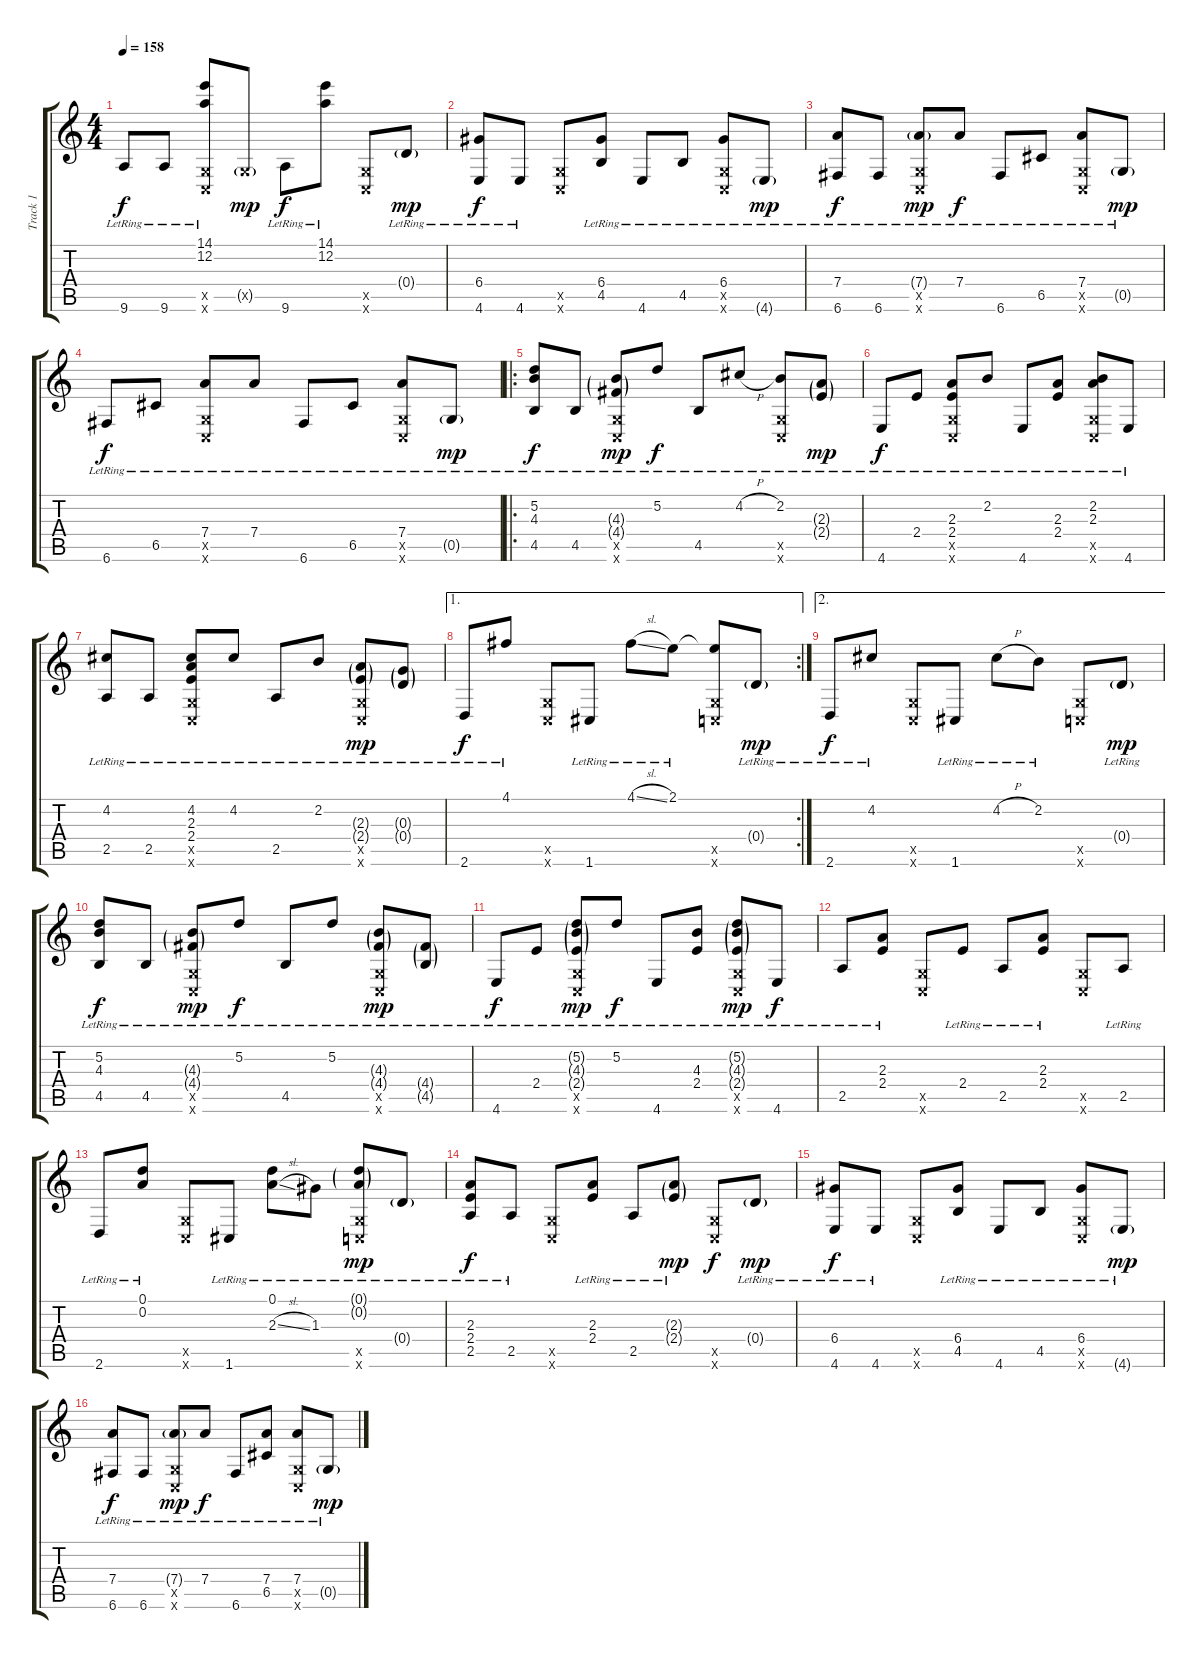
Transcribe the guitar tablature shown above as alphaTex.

\track ("Track 1" "Track 1") {instrument acousticguitarsteel}
\staff {score tabs}
\tuning (D4 A3 G3 D3 G2 C2) {hide}
\ts (4 4)
\tempo 158
\clef g2
\ks c
9.6{lr}.8{dy f} 9.6{lr}.8 (14.1{lr} 12.2{lr} 0.5{x} 0.6{x}).8 0.5{g x}.8{dy mp} 9.6{lr}.8{dy f} (14.1{lr} 12.2{lr}).8 (0.5{x} 0.6{x}).8 0.4{g lr}.8{dy mp} |
(6.4{lr} 4.6{lr}).8{dy f} 4.6{lr}.8 (0.5{x} 0.6{x}).8 (6.4{lr} 4.5{lr}).8 4.6{lr}.8 4.5{lr}.8 (6.4{lr} 0.5{x} 0.6{x}).8 4.6{g lr}.8{dy mp} |
(7.4{lr} 6.6{lr}).8{dy f} 6.6{lr}.8 (7.4{g lr} 0.5{x} 0.6{x}).8{dy mp} 7.4{lr}.8{dy f} 6.6{lr}.8 6.5{lr}.8 (7.4{lr} 0.5{x} 0.6{x}).8 0.5{g lr}.8{dy mp} |
6.6{lr}.8{dy f} 6.5{lr}.8 (7.4{lr} 0.5{x} 0.6{x}).8 7.4{lr}.8 6.6{lr}.8 6.5{lr}.8 (7.4{lr} 0.5{x} 0.6{x}).8 0.5{g lr}.8{dy mp} |
\ro
(5.2{lr} 4.3{lr} 4.5{lr}).8{dy f} 4.5{lr}.8 (4.3{g lr} 4.4{g lr} 0.5{x} 0.6{x}).8{dy mp} 5.2{lr}.8{dy f} 4.5{lr}.8 4.2{h lr}.8 (2.2{lr} 0.5{x} 0.6{x}).8 (2.3{g lr} 2.4{g lr}).8{dy mp} |
4.6{lr}.8{dy f} 2.4{lr}.8 (2.3{lr} 2.4{lr} 0.5{x} 0.6{x}).8 2.2{lr}.8 4.6{lr}.8 (2.3{lr} 2.4{lr}).8 (2.2{lr} 2.3{lr} 0.5{x} 0.6{x}).8 4.6{lr}.8 |
(4.2{lr} 2.5{lr}).8 2.5{lr}.8 (4.2{lr} 2.3{lr} 2.4{lr} 0.5{x} 0.6{x}).8 4.2{lr}.8 2.5{lr}.8 2.2{lr}.8 (2.3{g lr} 2.4{g lr} 0.5{x} 0.6{x}).8{dy mp} (0.3{g lr} 0.4{g lr}).8 |
\ae 1
\rc 2
2.6{lr}.8{dy f} 4.1{lr}.8 (0.5{x} 0.6{x}).8 1.6{lr}.8 4.1{sl lr}.8 2.1{lr}.8 (2.1{t} 0.5{x} 0.6{x}).8 0.4{g lr}.8{dy mp} |
\ae 2
2.6{lr}.8{dy f} 4.2{lr}.8 (0.5{x} 0.6{x}).8 1.6{lr}.8 4.2{h lr}.8 2.2{lr}.8 (0.5{x} 0.6{x}).8 0.4{g lr}.8{dy mp} |
(5.2{lr} 4.3{lr} 4.5{lr}).8{dy f} 4.5{lr}.8 (4.3{g lr} 4.4{g lr} 0.5{x} 0.6{x}).8{dy mp} 5.2{lr}.8{dy f} 4.5{lr}.8 5.2{lr}.8 (4.3{g lr} 4.4{g lr} 0.5{x} 0.6{x}).8{dy mp} (4.4{g lr} 4.5{g lr}).8 |
4.6{lr}.8{dy f} 2.4{lr}.8 (5.2{g lr} 4.3{g lr} 2.4{g lr} 0.5{x} 0.6{x}).8{dy mp} 5.2{lr}.8{dy f} 4.6{lr}.8 (4.3{lr} 2.4{lr}).8 (5.2{g lr} 4.3{g lr} 2.4{g lr} 0.5{x} 0.6{x}).8{dy mp} 4.6{lr}.8{dy f} |
2.5{lr}.8 (2.3{lr} 2.4{lr}).8 (0.5{x} 0.6{x}).8 2.4{lr}.8 2.5{lr}.8 (2.3{lr} 2.4{lr}).8 (0.5{x} 0.6{x}).8 2.5{lr}.8 |
2.6{lr}.8 (0.1{lr} 0.2{lr}).8 (0.5{x} 0.6{x}).8 1.6{lr}.8 (0.1{lr} 2.3{sl lr}).8 1.3{lr}.8 (0.1{g lr} 0.2{g lr} 0.5{x} 0.6{x}).8{dy mp} 0.4{g lr}.8 |
(2.3{lr} 2.4{lr} 2.5{lr}).8{dy f} 2.5{lr}.8 (0.5{x} 0.6{x}).8 (2.3{lr} 2.4{lr}).8 2.5{lr}.8 (2.3{g lr} 2.4{g lr}).8{dy mp} (0.5{x} 0.6{x}).8{dy f} 0.4{g lr}.8{dy mp} |
(6.4{lr} 4.6{lr}).8{dy f} 4.6{lr}.8 (0.5{x} 0.6{x}).8 (6.4{lr} 4.5{lr}).8 4.6{lr}.8 4.5{lr}.8 (6.4{lr} 0.5{x} 0.6{x}).8 4.6{g lr}.8{dy mp} |
(7.4{lr} 6.6{lr}).8{dy f} 6.6{lr}.8 (7.4{g lr} 0.5{x} 0.6{x}).8{dy mp} 7.4{lr}.8{dy f} 6.6{lr}.8 (7.4{lr} 6.5{lr}).8 (7.4{lr} 0.5{x} 0.6{x}).8 0.5{g lr}.8{dy mp}
